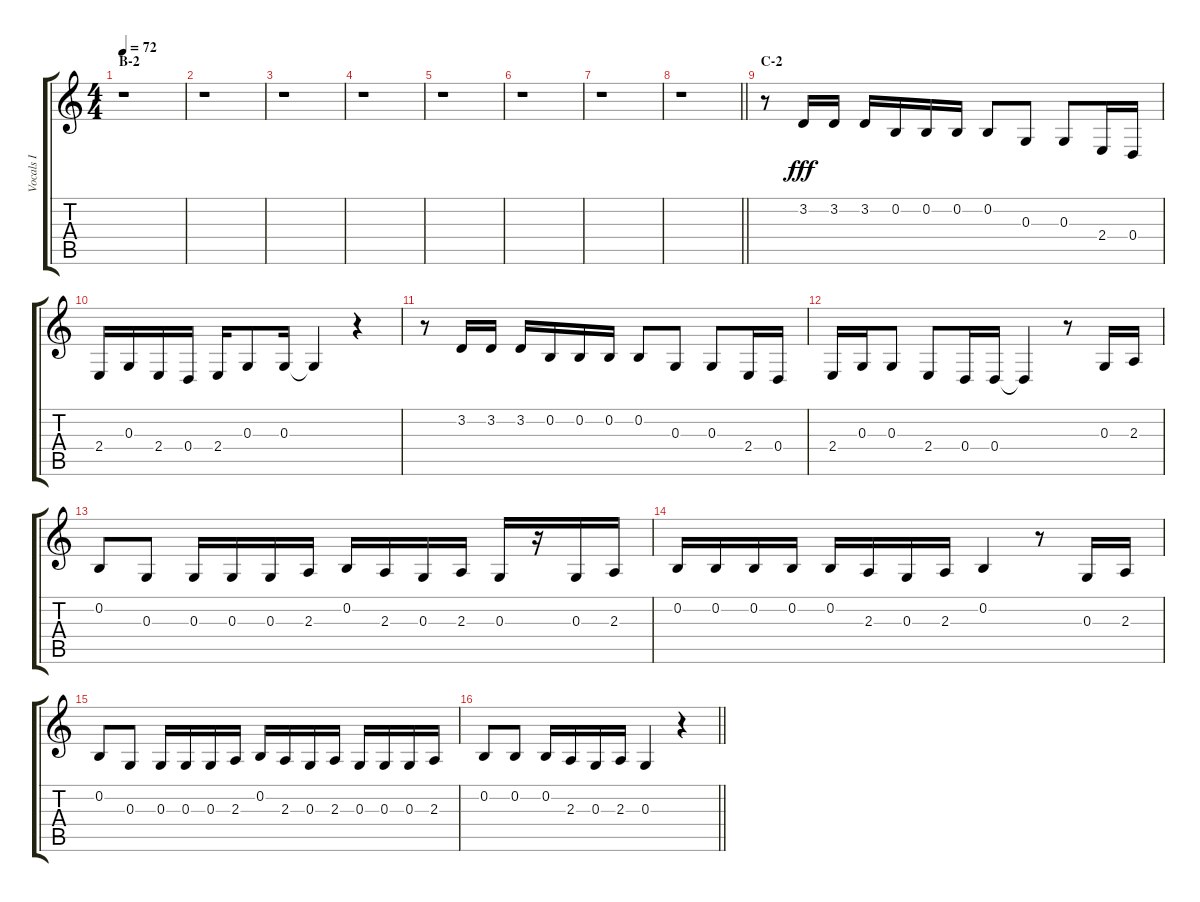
\track ("Vocals I" "Vocals I") {instrument voiceoohs}
\staff {score tabs}
\tuning (E4 B3 G3 D3 A2 E2) {hide}
\ts (4 4)
\section ("" "B-2")
\tempo 72
\clef g2
\ks aminor
r.1{dy fff} |
r.1 |
r.1 |
r.1 |
r.1 |
r.1 |
r.1 |
\barLineRight lightlight
r.1 |
\section ("" "C-2")
r.8 3.2.16 3.2.16 3.2.16 0.2.16 0.2.16 0.2.16 0.2.8 0.3.8 0.3.8 2.4.16 0.4.16 |
2.4.16 0.3.16 2.4.16 0.4.16 2.4.16 0.3.8 0.3.16 0.3{t}.4 r.4 |
r.8 3.2.16 3.2.16 3.2.16 0.2.16 0.2.16 0.2.16 0.2.8 0.3.8 0.3.8 2.4.16 0.4.16 |
2.4.16 0.3.16 0.3.8 2.4.8 0.4.16 0.4.16 0.4{t}.4 r.8 0.3.16 2.3.16 |
0.2.8 0.3.8 0.3.16 0.3.16 0.3.16 2.3.16 0.2.16 2.3.16 0.3.16 2.3.16 0.3.16 r.16 0.3.16 2.3.16 |
0.2.16 0.2.16 0.2.16 0.2.16 0.2.16 2.3.16 0.3.16 2.3.16 0.2.4 r.8 0.3.16 2.3.16 |
0.2.8 0.3.8 0.3.16 0.3.16 0.3.16 2.3.16 0.2.16 2.3.16 0.3.16 2.3.16 0.3.16 0.3.16 0.3.16 2.3.16 |
\barLineRight lightlight
0.2.8 0.2.8 0.2.16 2.3.16 0.3.16 2.3.16 0.3.4 r.4
